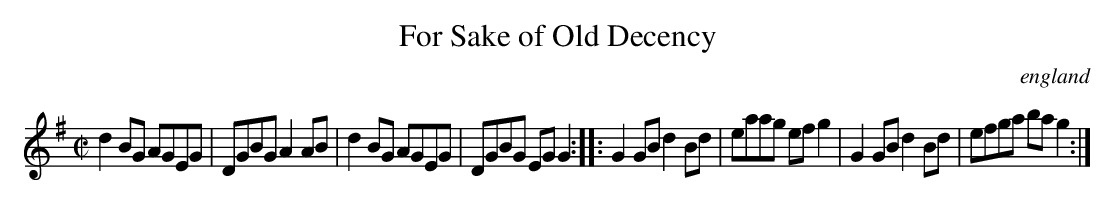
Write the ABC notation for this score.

X:1
T:For Sake of Old Decency
O:england
M:C|
K:G
d2 BG AGEG|DGBG A2AB|d2BG AGEG|DGBG EGG2::\
G2GB d2Bd|eaag efg2|G2GB d2Bd|efga bag2:|
